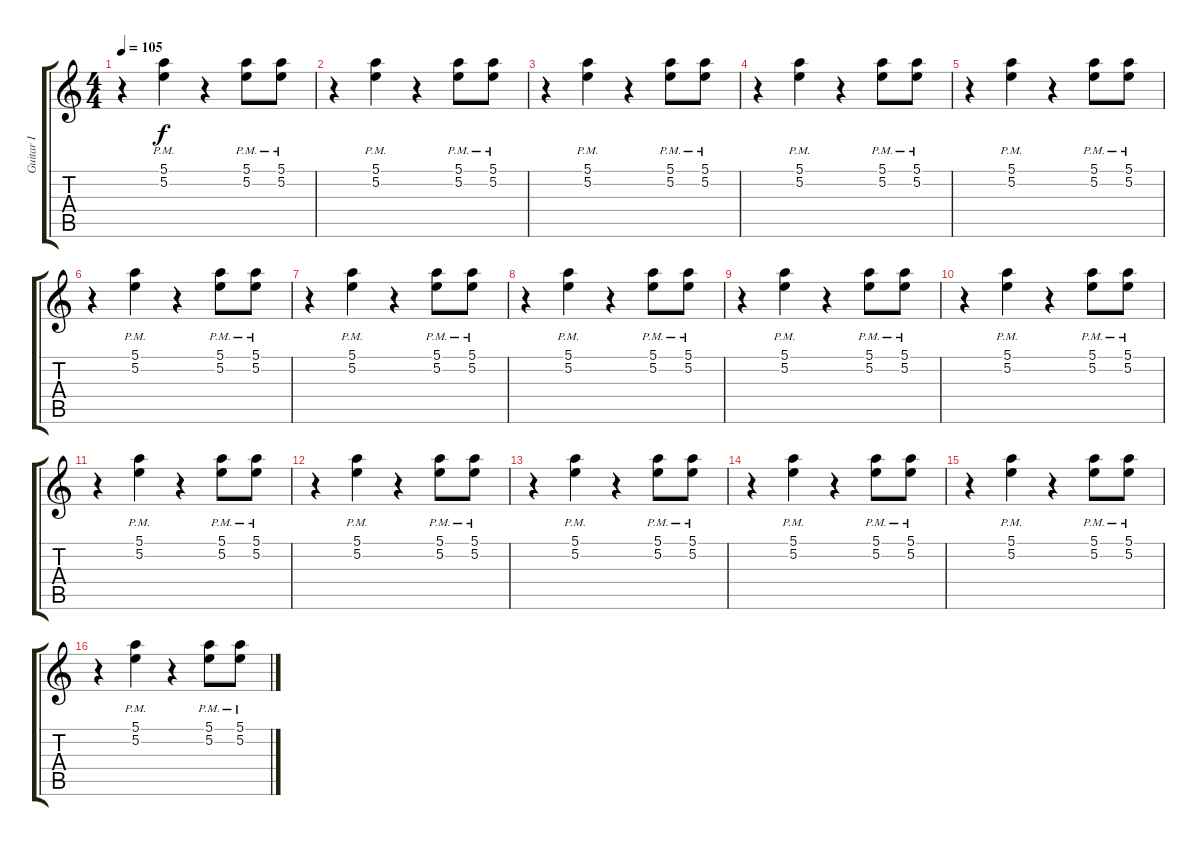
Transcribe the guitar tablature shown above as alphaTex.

\track ("Guitar I" "Guitar I") {instrument electricguitarclean}
\staff {score tabs}
\tuning (E4 B3 G3 D3 A2 E2) {hide}
\ts (4 4)
\tempo 105
\clef g2
\ks c
r.4{dy f instrument electricguitarclean} (5.1{pm} 5.2{pm}).4 r.4 (5.1{pm} 5.2{pm}).8 (5.1{pm} 5.2{pm}).8 |
r.4 (5.1{pm} 5.2{pm}).4 r.4 (5.1{pm} 5.2{pm}).8 (5.1{pm} 5.2{pm}).8 |
r.4 (5.1{pm} 5.2{pm}).4 r.4 (5.1{pm} 5.2{pm}).8 (5.1{pm} 5.2{pm}).8 |
r.4 (5.1{pm} 5.2{pm}).4 r.4 (5.1{pm} 5.2{pm}).8 (5.1{pm} 5.2{pm}).8 |
r.4 (5.1{pm} 5.2{pm}).4 r.4 (5.1{pm} 5.2{pm}).8 (5.1{pm} 5.2{pm}).8 |
r.4 (5.1{pm} 5.2{pm}).4 r.4 (5.1{pm} 5.2{pm}).8 (5.1{pm} 5.2{pm}).8 |
r.4 (5.1{pm} 5.2{pm}).4 r.4 (5.1{pm} 5.2{pm}).8 (5.1{pm} 5.2{pm}).8 |
r.4 (5.1{pm} 5.2{pm}).4 r.4 (5.1{pm} 5.2{pm}).8 (5.1{pm} 5.2{pm}).8 |
r.4 (5.1{pm} 5.2{pm}).4 r.4 (5.1{pm} 5.2{pm}).8 (5.1{pm} 5.2{pm}).8 |
r.4 (5.1{pm} 5.2{pm}).4 r.4 (5.1{pm} 5.2{pm}).8 (5.1{pm} 5.2{pm}).8 |
r.4 (5.1{pm} 5.2{pm}).4 r.4 (5.1{pm} 5.2{pm}).8 (5.1{pm} 5.2{pm}).8 |
r.4 (5.1{pm} 5.2{pm}).4 r.4 (5.1{pm} 5.2{pm}).8 (5.1{pm} 5.2{pm}).8 |
r.4 (5.1{pm} 5.2{pm}).4 r.4 (5.1{pm} 5.2{pm}).8 (5.1{pm} 5.2{pm}).8 |
r.4 (5.1{pm} 5.2{pm}).4 r.4 (5.1{pm} 5.2{pm}).8 (5.1{pm} 5.2{pm}).8 |
r.4 (5.1{pm} 5.2{pm}).4 r.4 (5.1{pm} 5.2{pm}).8 (5.1{pm} 5.2{pm}).8 |
r.4 (5.1{pm} 5.2{pm}).4 r.4 (5.1{pm} 5.2{pm}).8 (5.1{pm} 5.2{pm}).8
